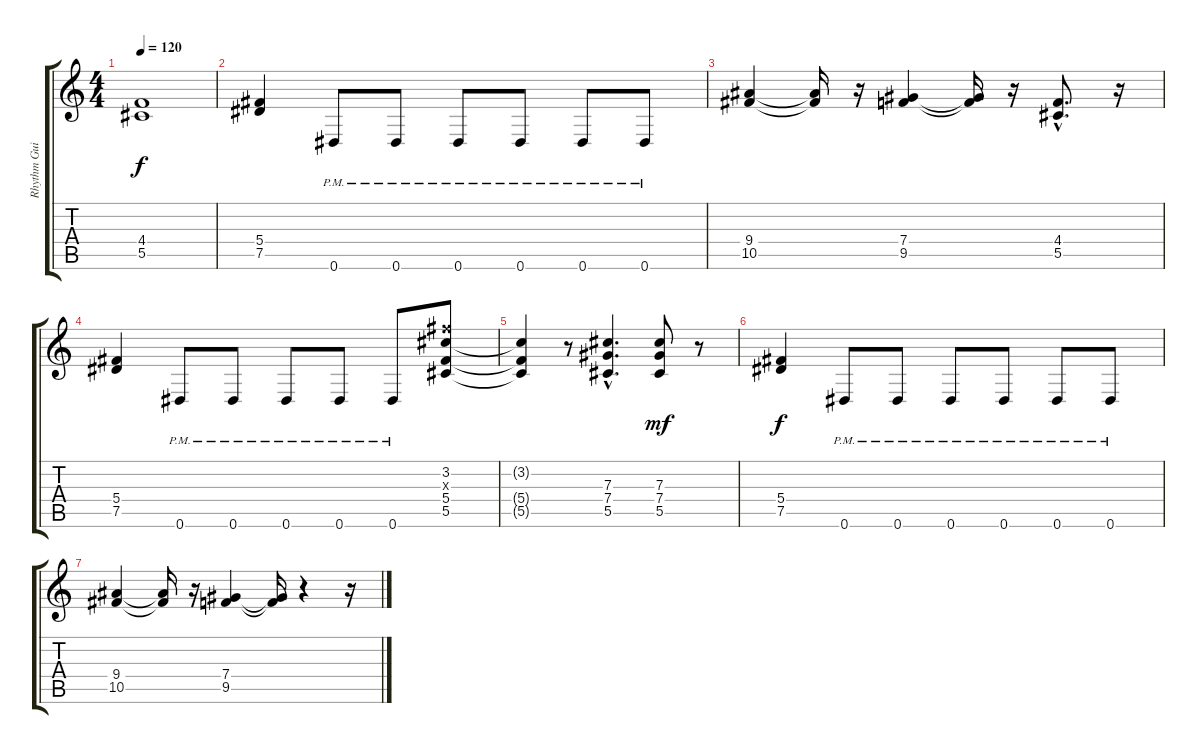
\track ("Rhythm Guitar" "Rhythm Gui") {instrument distortionguitar}
\staff {score tabs}
\tuning (Eb4 Bb3 Gb3 Db3 Ab2 Eb2) {hide}
\ts (4 4)
\tempo 120
\clef g2
\ks c
(4.4{t} 5.5{t}).1{dy f volume 6} |
(5.4 7.5).4{volume 5} 0.6{pm}.8 0.6{pm}.8 0.6{pm}.8 0.6{pm}.8 0.6{pm}.8 0.6{pm}.8 |
(9.4 10.5).4{volume 4} (9.4{t} 10.5{t}).16 r.16 (7.4 9.5).4 (7.4{t} 9.5{t}).16 r.16 (4.4{hac} 5.5{hac}).8{d} r.16 |
(5.4 7.5).4{volume 3} 0.6{pm}.8 0.6{pm}.8 0.6{pm}.8 0.6{pm}.8 0.6{pm}.8 (3.2 12.3{x} 5.4 5.5).8 |
(3.2{t} 5.4{t} 5.5{t}).4{volume 2} r.8 (7.3{hac} 7.4{hac} 5.5{hac}).4{d} (7.3 7.4 5.5).8{dy mf} r.8 |
(5.4 7.5).4{dy f volume 1} 0.6{pm}.8 0.6{pm}.8 0.6{pm}.8 0.6{pm}.8 0.6{pm}.8 0.6{pm}.8 |
(9.4 10.5).4{volume 0} (9.4{t} 10.5{t}).16 r.16 (7.4 9.5).4 (7.4{t} 9.5{t}).16 r.4 r.16
